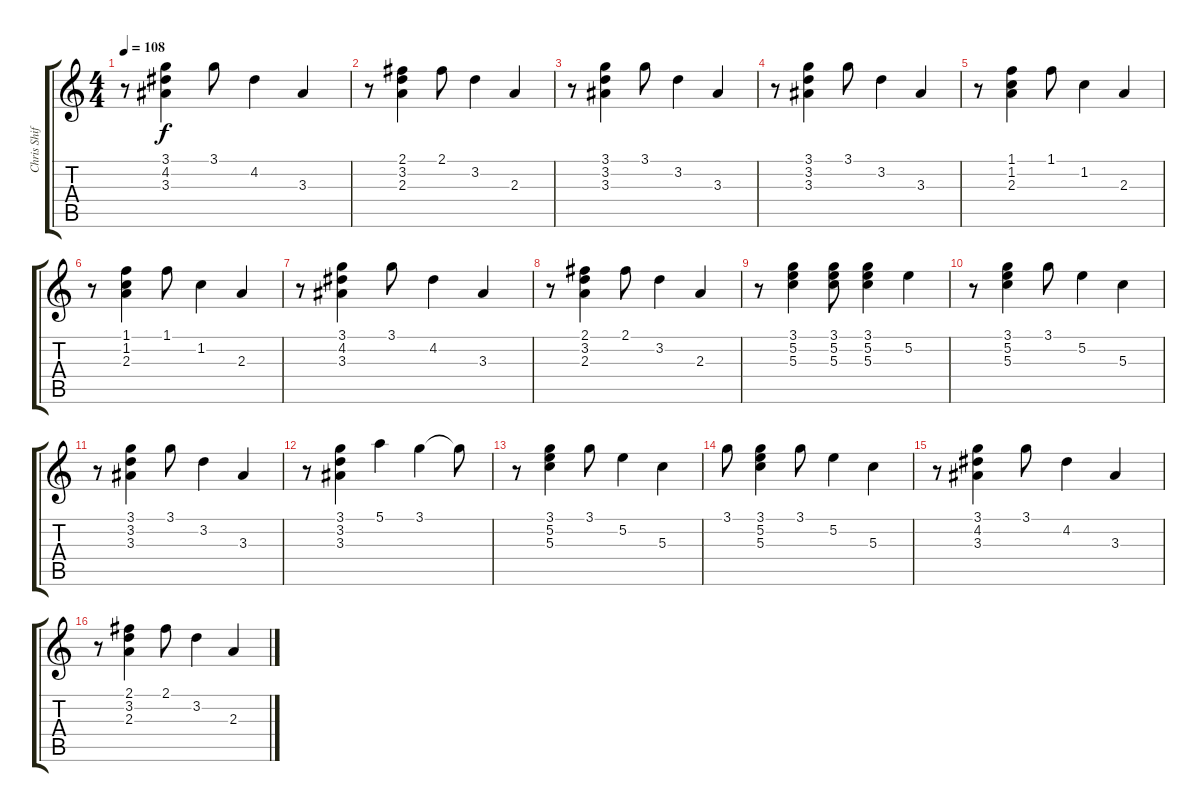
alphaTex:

\track ("Chris Shifflet" "Chris Shif") {instrument electricguitarclean}
\staff {score tabs}
\tuning (E4 B3 G3 D3 A2 E2) {hide}
\ts (4 4)
\tempo 108
\clef g2
\ks c
r.8{dy f} (3.1 4.2 3.3).4 3.1.8 4.2.4 3.3.4 |
r.8 (2.1 3.2 2.3).4 2.1.8 3.2.4 2.3.4 |
r.8 (3.1 3.2 3.3).4 3.1.8 3.2.4 3.3.4 |
r.8 (3.1 3.2 3.3).4 3.1.8 3.2.4 3.3.4 |
r.8 (1.1 1.2 2.3).4 1.1.8 1.2.4 2.3.4 |
r.8 (1.1 1.2 2.3).4 1.1.8 1.2.4 2.3.4 |
r.8 (3.1 4.2 3.3).4 3.1.8 4.2.4 3.3.4 |
r.8 (2.1 3.2 2.3).4 2.1.8 3.2.4 2.3.4 |
r.8 (3.1 5.2 5.3).4 (3.1 5.2 5.3).8 (3.1 5.2 5.3).4 5.2.4 |
r.8 (3.1 5.2 5.3).4 3.1.8 5.2.4 5.3.4 |
r.8 (3.1 3.2 3.3).4 3.1.8 3.2.4 3.3.4 |
r.8 (3.1 3.2 3.3).4 5.1.4 3.1.4 3.1{t}.8 |
r.8 (3.1 5.2 5.3).4 3.1.8 5.2.4 5.3.4 |
3.1.8 (3.1 5.2 5.3).4 3.1.8 5.2.4 5.3.4 |
r.8 (3.1 4.2 3.3).4 3.1.8 4.2.4 3.3.4 |
r.8 (2.1 3.2 2.3).4 2.1.8 3.2.4 2.3.4
